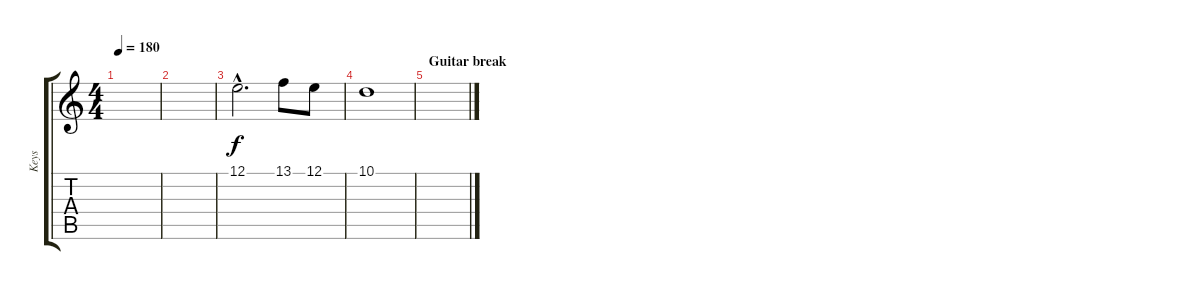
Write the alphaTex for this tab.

\track ("Keys" "Keys") {instrument brasssection}
\staff {score tabs}
\tuning (E4 B3 G3 D3 A2 E2) {hide}
\ts (4 4)
\tempo 180
\clef g2
\ks c
|
|
12.1{hac}.2{d} 13.1.8 12.1.8 |
10.1.1 |
\section ("" "Guitar break")
